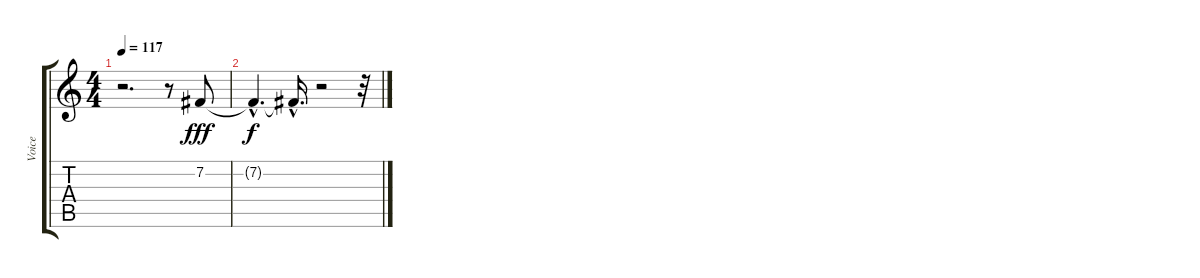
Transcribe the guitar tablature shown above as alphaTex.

\track ("Voice" "Voice") {instrument flute}
\staff {score tabs}
\tuning (E4 B3 G3 D3 A2 E2) {hide}
\ts (4 4)
\tempo 117
\clef g2
\ks c
r.2{d dy f} r.8 7.2.8{dy fff} |
7.2{hac t}.4{d dy f} 7.2{hac t}.16{d} r.2 r.32
